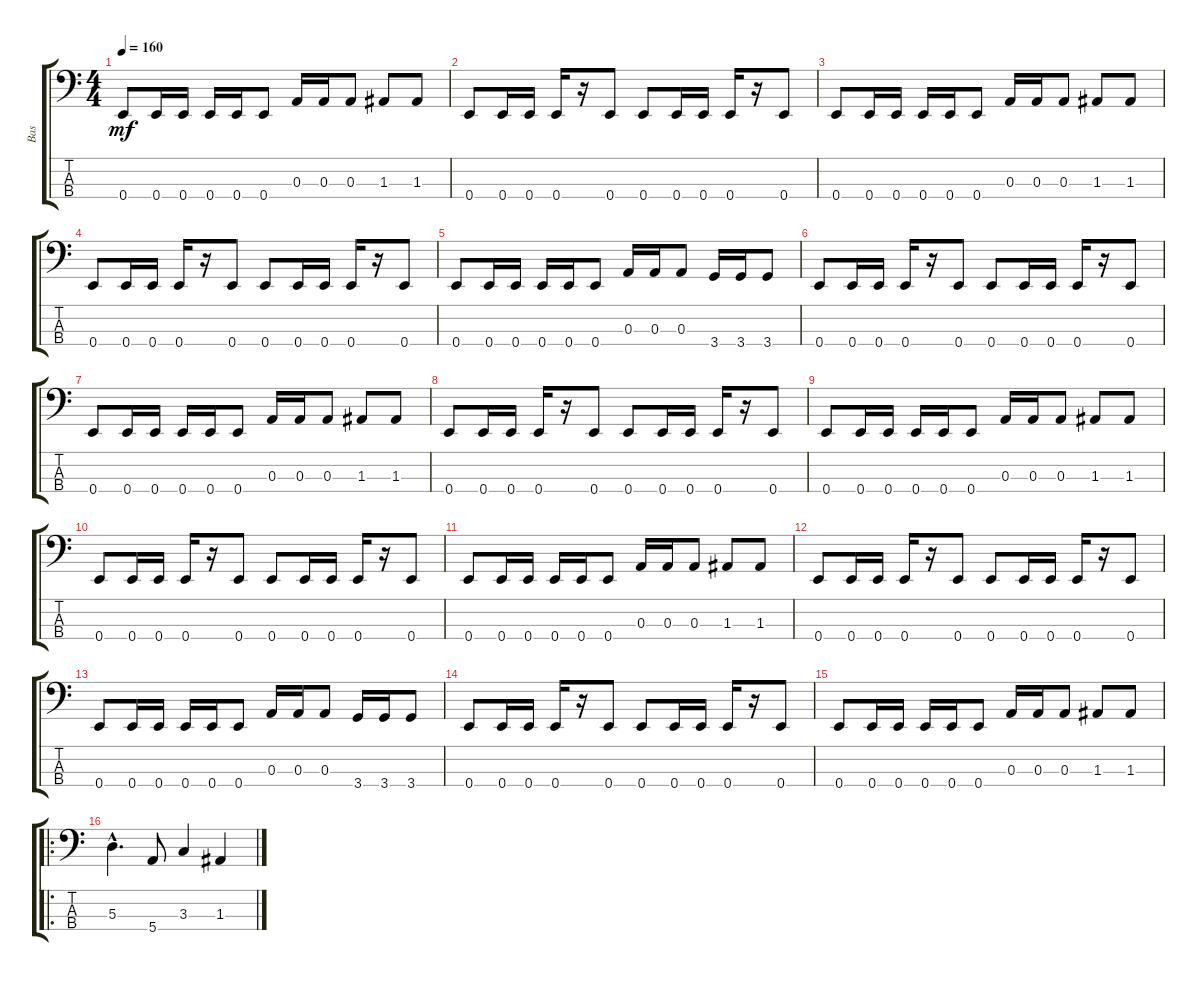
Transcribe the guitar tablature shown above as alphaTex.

\track ("Bas" "Bas") {instrument electricbassfinger}
\staff {score tabs}
\tuning (G2 D2 A1 E1) {hide}
\ts (4 4)
\tempo 160
\clef f4
\ks c
0.4.8{dy mf} 0.4.16 0.4.16 0.4.16 0.4.16 0.4.8 0.3.16 0.3.16 0.3.8 1.3.8 1.3.8 |
0.4.8 0.4.16 0.4.16 0.4.16 r.16 0.4.8 0.4.8 0.4.16 0.4.16 0.4.16 r.16 0.4.8 |
0.4.8 0.4.16 0.4.16 0.4.16 0.4.16 0.4.8 0.3.16 0.3.16 0.3.8 1.3.8 1.3.8 |
0.4.8 0.4.16 0.4.16 0.4.16 r.16 0.4.8 0.4.8 0.4.16 0.4.16 0.4.16 r.16 0.4.8 |
0.4.8 0.4.16 0.4.16 0.4.16 0.4.16 0.4.8 0.3.16 0.3.16 0.3.8 3.4.16 3.4.16 3.4.8 |
0.4.8 0.4.16 0.4.16 0.4.16 r.16 0.4.8 0.4.8 0.4.16 0.4.16 0.4.16 r.16 0.4.8 |
0.4.8 0.4.16 0.4.16 0.4.16 0.4.16 0.4.8 0.3.16 0.3.16 0.3.8 1.3.8 1.3.8 |
0.4.8 0.4.16 0.4.16 0.4.16 r.16 0.4.8 0.4.8 0.4.16 0.4.16 0.4.16 r.16 0.4.8 |
0.4.8 0.4.16 0.4.16 0.4.16 0.4.16 0.4.8 0.3.16 0.3.16 0.3.8 1.3.8 1.3.8 |
0.4.8 0.4.16 0.4.16 0.4.16 r.16 0.4.8 0.4.8 0.4.16 0.4.16 0.4.16 r.16 0.4.8 |
0.4.8 0.4.16 0.4.16 0.4.16 0.4.16 0.4.8 0.3.16 0.3.16 0.3.8 1.3.8 1.3.8 |
0.4.8 0.4.16 0.4.16 0.4.16 r.16 0.4.8 0.4.8 0.4.16 0.4.16 0.4.16 r.16 0.4.8 |
0.4.8 0.4.16 0.4.16 0.4.16 0.4.16 0.4.8 0.3.16 0.3.16 0.3.8 3.4.16 3.4.16 3.4.8 |
0.4.8 0.4.16 0.4.16 0.4.16 r.16 0.4.8 0.4.8 0.4.16 0.4.16 0.4.16 r.16 0.4.8 |
0.4.8 0.4.16 0.4.16 0.4.16 0.4.16 0.4.8 0.3.16 0.3.16 0.3.8 1.3.8 1.3.8 |
\ro
5.3{hac}.4{d} 5.4.8 3.3.4 1.3.4
